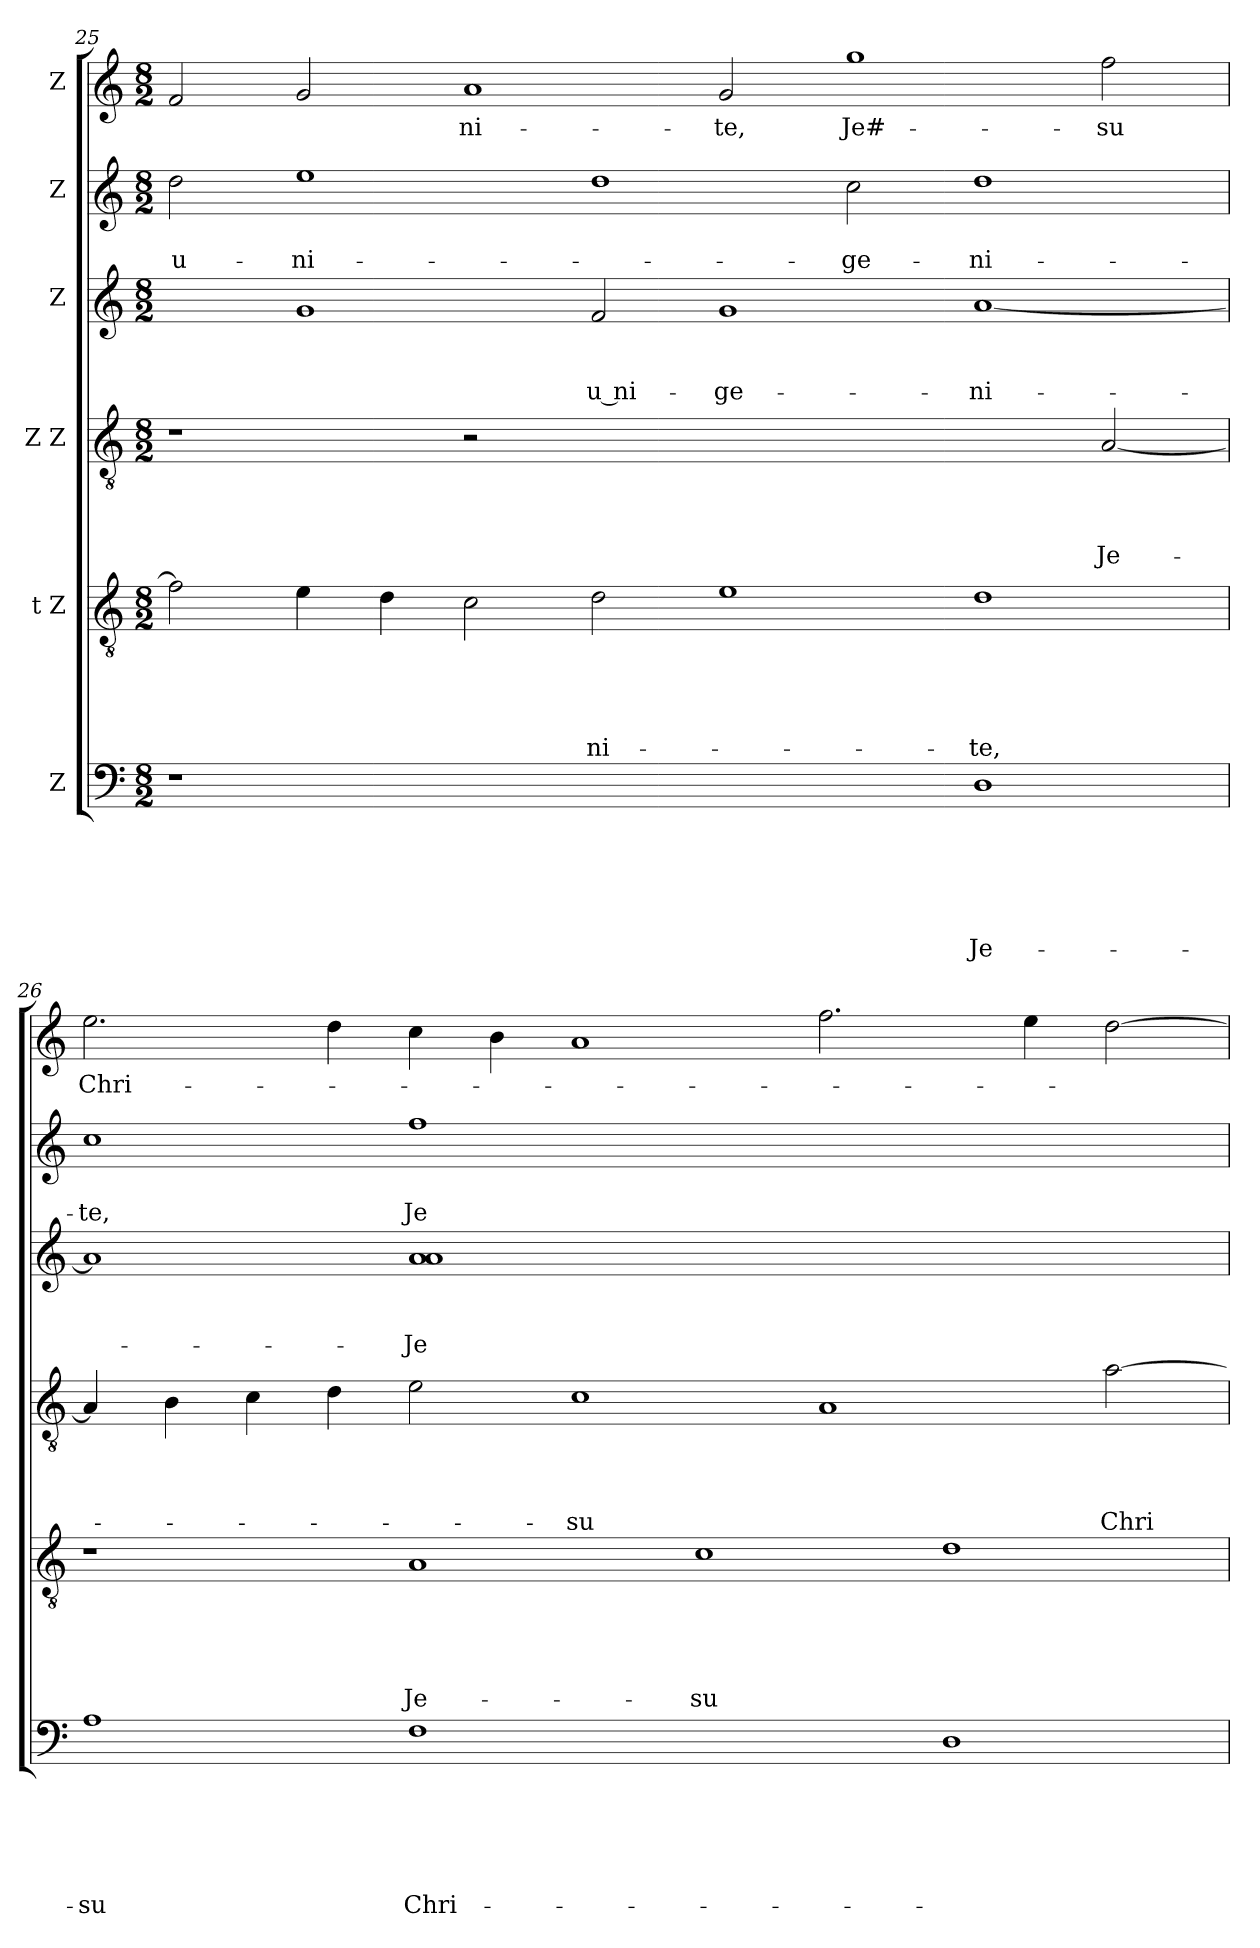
**kern	**text	**text	**text	**text	**text	**text	**kern	**text	**text	**text	**text	**text	**kern	**text	**text	**text	**text	**kern	**text	**text	**text	**kern	**text	**text	**kern	**text
*part6	*part6	*part6	*part6	*part6	*part6	*part6	*part5	*part5	*part5	*part5	*part5	*part5	*part4	*part4	*part4	*part4	*part4	*part3	*part3	*part3	*part3	*part2	*part2	*part2	*part1	*part1
*staff6	*staff6	*staff6	*staff6	*staff6	*staff6	*staff6	*staff5	*staff5	*staff5	*staff5	*staff5	*staff5	*staff4	*staff4	*staff4	*staff4	*staff4	*staff3	*staff3	*staff3	*staff3	*staff2	*staff2	*staff2	*staff1	*staff1
*I"Z	*	*	*	*	*	*	*I"t Z	*	*	*	*	*	*I"Z Z	*	*	*	*	*I"Z	*	*	*	*I"Z	*	*	*I"Z	*
*clefF4	*	*	*	*	*	*	*clefGv2	*	*	*	*	*	*clefGv2	*	*	*	*	*clefG2	*	*	*	*clefG2	*	*	*clefG2	*
*k[]	*	*	*	*	*	*	*k[]	*	*	*	*	*	*k[]	*	*	*	*	*k[]	*	*	*	*k[]	*	*	*k[]	*
*C:	*	*	*	*	*	*	*C:	*	*	*	*	*	*C:	*	*	*	*	*C:	*	*	*	*C:	*	*	*C:	*
*M8/2	*	*	*	*	*	*	*M8/2	*	*	*	*	*	*M8/2	*	*	*	*	*M8/2	*	*	*	*M8/2	*	*	*M8/2	*
=25	=25	=25	=25	=25	=25	=25	=25	=25	=25	=25	=25	=25	=25	=25	=25	=25	=25	=25	=25	=25	=25	=25	=25	=25	=25	=25
!	!	!	!	!	!	!	!	!	!	!	!	!	!	!	!	!	!	!	!	!	!	!	!	!LO:LY:b	!	!
1r	.	.	.	.	.	.	2f\]	.	.	.	.	.	1r	.	.	.	.	2ryy	.	.	.	2dd\	.	u-	2f/	.
!	!	!	!	!	!	!	!	!	!	!	!	!	!	!	!	!	!	!	!	!	!	!	!	!LO:LY:b	!	!
.	.	.	.	.	.	.	4e\	.	.	.	.	.	.	.	.	.	.	1g	.	.	.	1ee	.	-ni-	2g/	.
.	.	.	.	.	.	.	4d\	.	.	.	.	.	.	.	.	.	.	.	.	.	.	.	.	.	.	.
!	!	!	!	!	!	!	!	!	!	!	!	!	!	!	!	!	!	!	!	!	!	!	!	!	!	!LO:LY:b
0ryy	.	.	.	.	.	.	2c\	.	.	.	.	.	2r	.	.	.	.	.	.	.	.	.	.	.	1a	-ni-
!	!	!	!	!	!	!	!	!	!	!	!	!LO:LY:b	!	!	!	!	!	!	!	!	!LO:LY:b	!	!	!	!	!
.	.	.	.	.	.	.	2d\	.	.	.	.	-ni-	0ryy	.	.	.	.	2f/	.	.	u ni-	1dd	.	.	.	.
!	!	!	!	!	!	!	!	!	!	!	!	!	!	!	!	!	!	!	!	!	!LO:LY:b	!	!	!	!	!LO:LY:b
.	.	.	.	.	.	.	1e	.	.	.	.	.	.	.	.	.	.	1g	.	.	-ge-	.	.	.	2g/	-te,
!	!	!	!	!	!	!	!	!	!	!	!	!	!	!	!	!	!	!	!	!	!	!	!	!LO:LY:b	!	!LO:LY:b:rj
.	.	.	.	.	.	.	.	.	.	.	.	.	.	.	.	.	.	.	.	.	.	2cc\	.	-ge-	1gg	Je#-
!	!	!	!	!	!	!LO:LY:b	!	!	!	!	!	!LO:LY:b	!	!	!	!	!	!	!	!	!LO:LY:b	!	!	!LO:LY:b	!	!
1D	.	.	.	.	.	Je-	1d	.	.	.	.	-te,	.	.	.	.	.	[<1a	.	.	-ni-	1dd	.	-ni-	.	.
!	!	!	!	!	!	!	!	!	!	!	!	!	!	!	!	!	!LO:LY:b	!	!	!	!	!	!	!	!	!LO:LY:b
.	.	.	.	.	.	.	.	.	.	.	.	.	[<2A/	.	.	.	Je-	.	.	.	.	.	.	.	2ff\	-su
=26	=26	=26	=26	=26	=26	=26	=26	=26	=26	=26	=26	=26	=26	=26	=26	=26	=26	=26	=26	=26	=26	=26	=26	=26	=26	=26
!	!	!	!	!	!	!LO:LY:b:rj	!	!	!	!	!	!	!	!	!	!	!	!	!	!	!	!	!	!LO:LY:b:rj	!	!LO:LY:b
1A	.	.	.	.	.	-su	1r	.	.	.	.	.	4A/]	.	.	.	.	1a]	.	.	.	1cc	.	-te,	2.ee\	Chri-
.	.	.	.	.	.	.	.	.	.	.	.	.	4B\	.	.	.	.	.	.	.	.	.	.	.	.	.
.	.	.	.	.	.	.	.	.	.	.	.	.	4c\	.	.	.	.	.	.	.	.	.	.	.	.	.
.	.	.	.	.	.	.	.	.	.	.	.	.	4d\	.	.	.	.	.	.	.	.	.	.	.	4dd\	.
!	!	!	!	!	!	!LO:LY:b	!	!	!	!	!	!LO:LY:b	!	!	!	!	!	!	!	!	!LO:LY:b	!	!	!LO:LY:b:rj	!	!
1F	.	.	.	.	.	Chri-	1A	.	.	.	.	Je-	2e\	.	.	.	.	1a 1a	.	.	Je-	1ff	.	Je-	4cc\	.
.	.	.	.	.	.	.	.	.	.	.	.	.	.	.	.	.	.	.	.	.	.	.	.	.	4b\	.
!	!	!	!	!	!	!	!	!	!	!	!	!	!	!	!	!	!LO:LY:b	!	!	!	!	!	!	!	!	!
.	.	.	.	.	.	.	.	.	.	.	.	.	1c	.	.	.	-su	.	.	.	.	.	.	.	1a	.
!	!	!	!	!	!	!	!	!	!	!	!	!LO:LY:b	!	!	!	!	!	!	!	!	!	!	!	!	!	!
1ryy	.	.	.	.	.	.	1c	.	.	.	.	-su	.	.	.	.	.	0ryy	.	.	.	0ryy	.	.	.	.
.	.	.	.	.	.	.	.	.	.	.	.	.	1A	.	.	.	.	.	.	.	.	.	.	.	2.ff\	.
1D	.	.	.	.	.	.	1d	.	.	.	.	.	.	.	.	.	.	.	.	.	.	.	.	.	.	.
.	.	.	.	.	.	.	.	.	.	.	.	.	.	.	.	.	.	.	.	.	.	.	.	.	4ee\	.
!	!	!	!	!	!	!	!	!	!	!	!	!	!	!	!	!	!LO:LY:b	!	!	!	!	!	!	!	!	!
.	.	.	.	.	.	.	.	.	.	.	.	.	[<2a\	.	.	.	Chri	.	.	.	.	.	.	.	[<2dd\	.
=	=	=	=	=	=	=	=	=	=	=	=	=	=	=	=	=	=	=	=	=	=	=	=	=	=	=
*-	*-	*-	*-	*-	*-	*-	*-	*-	*-	*-	*-	*-	*-	*-	*-	*-	*-	*-	*-	*-	*-	*-	*-	*-	*-	*-
